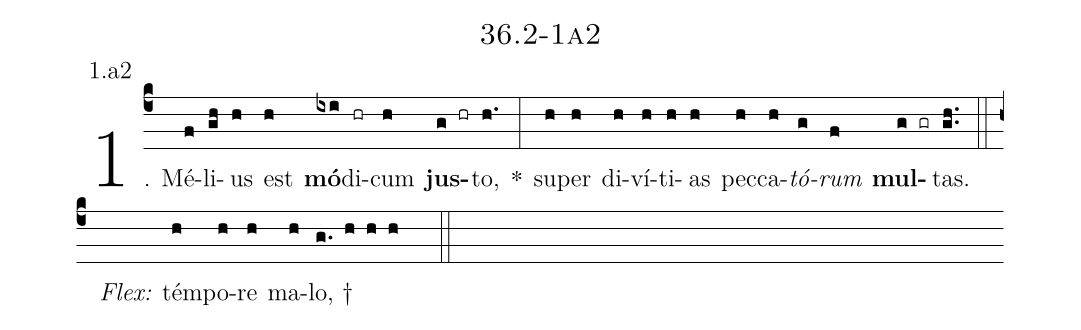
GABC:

name: 36.2-1a2;
annotation: 1.a2;
%%
(c4)1. Mé(f)li(gh)us(h) est(h) <b>mó</b>(ixi)di(hr)cum(h) <b>jus</b>(g hr)to,(h.) *(:) su(h)per(h) di(h)ví(h)ti(h)as(h) pec(h)ca(h)<i>tó</i>(g)<i>rum</i>(f) <b>mul</b>(g gr)tas.(gh..) (::)
<i>Flex:</i>()  tém(h)po(h)re(h) ma(h)lo, †(g. h h h  ::)

%E(h) u(h) o(g) u(f) a(g) e.(gh..) (::)
